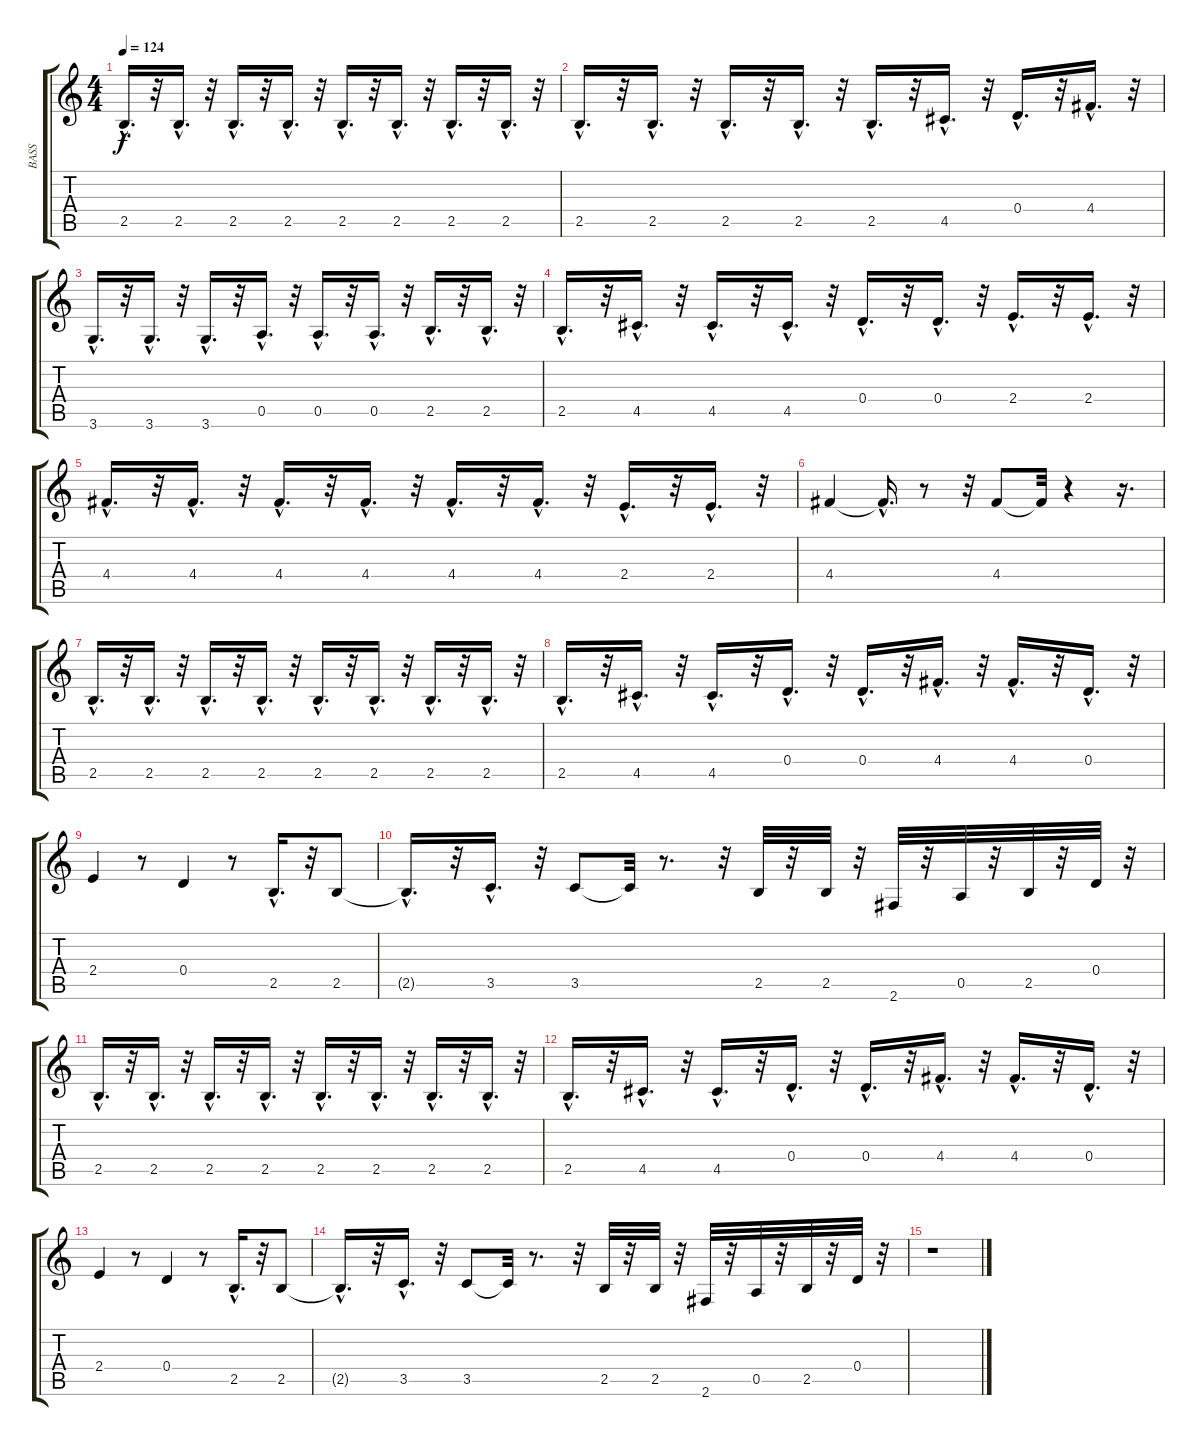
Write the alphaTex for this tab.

\track ("BASS" "BASS") {instrument electricbasspick}
\staff {score tabs}
\tuning (E4 B3 G3 D3 A2 E2) {hide}
\ts (4 4)
\tempo 124
\clef g2
\ks c
2.5{hac}.16{d dy f} r.32 2.5{hac}.16{d} r.32 2.5{hac}.16{d} r.32 2.5{hac}.16{d} r.32 2.5{hac}.16{d} r.32 2.5{hac}.16{d} r.32 2.5{hac}.16{d} r.32 2.5{hac}.16{d} r.32 |
2.5{hac}.16{d} r.32 2.5{hac}.16{d} r.32 2.5{hac}.16{d} r.32 2.5{hac}.16{d} r.32 2.5{hac}.16{d} r.32 4.5{hac}.16{d} r.32 0.4{hac}.16{d} r.32 4.4{hac}.16{d} r.32 |
3.6{hac}.16{d} r.32 3.6{hac}.16{d} r.32 3.6{hac}.16{d} r.32 0.5{hac}.16{d} r.32 0.5{hac}.16{d} r.32 0.5{hac}.16{d} r.32 2.5{hac}.16{d} r.32 2.5{hac}.16{d} r.32 |
2.5{hac}.16{d} r.32 4.5{hac}.16{d} r.32 4.5{hac}.16{d} r.32 4.5{hac}.16{d} r.32 0.4{hac}.16{d} r.32 0.4{hac}.16{d} r.32 2.4{hac}.16{d} r.32 2.4{hac}.16{d} r.32 |
4.4{hac}.16{d} r.32 4.4{hac}.16{d} r.32 4.4{hac}.16{d} r.32 4.4{hac}.16{d} r.32 4.4{hac}.16{d} r.32 4.4{hac}.16{d} r.32 2.4{hac}.16{d} r.32 2.4{hac}.16{d} r.32 |
4.4.4 4.4{hac t}.16{d} r.8 r.32 4.4.8 4.4{t}.32 r.4 r.16{d} |
2.5{hac}.16{d} r.32 2.5{hac}.16{d} r.32 2.5{hac}.16{d} r.32 2.5{hac}.16{d} r.32 2.5{hac}.16{d} r.32 2.5{hac}.16{d} r.32 2.5{hac}.16{d} r.32 2.5{hac}.16{d} r.32 |
2.5{hac}.16{d} r.32 4.5{hac}.16{d} r.32 4.5{hac}.16{d} r.32 0.4{hac}.16{d} r.32 0.4{hac}.16{d} r.32 4.4{hac}.16{d} r.32 4.4{hac}.16{d} r.32 0.4{hac}.16{d} r.32 |
2.4.4 r.8 0.4.4 r.8 2.5{hac}.16{d} r.32 2.5.8 |
2.5{hac t}.16{d} r.32 3.5{hac}.16{d} r.32 3.5.8 3.5{t}.32 r.8{d} r.32 2.5.32 r.32 2.5.32 r.32 2.6.32 r.32 0.5.32 r.32 2.5.32 r.32 0.4.32 r.32 |
2.5{hac}.16{d} r.32 2.5{hac}.16{d} r.32 2.5{hac}.16{d} r.32 2.5{hac}.16{d} r.32 2.5{hac}.16{d} r.32 2.5{hac}.16{d} r.32 2.5{hac}.16{d} r.32 2.5{hac}.16{d} r.32 |
2.5{hac}.16{d} r.32 4.5{hac}.16{d} r.32 4.5{hac}.16{d} r.32 0.4{hac}.16{d} r.32 0.4{hac}.16{d} r.32 4.4{hac}.16{d} r.32 4.4{hac}.16{d} r.32 0.4{hac}.16{d} r.32 |
2.4.4 r.8 0.4.4 r.8 2.5{hac}.16{d} r.32 2.5.8 |
2.5{hac t}.16{d} r.32 3.5{hac}.16{d} r.32 3.5.8 3.5{t}.32 r.8{d} r.32 2.5.32 r.32 2.5.32 r.32 2.6.32 r.32 0.5.32 r.32 2.5.32 r.32 0.4.32 r.32 |
r.1
